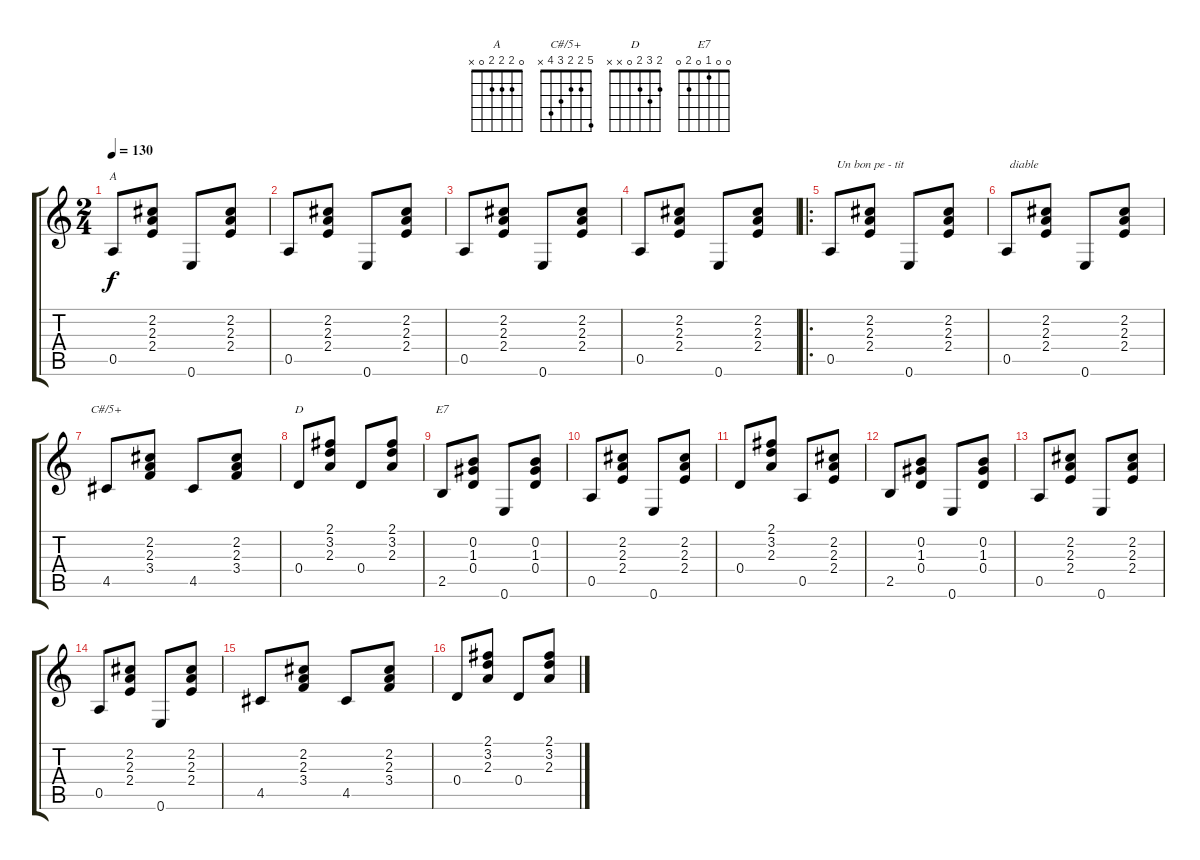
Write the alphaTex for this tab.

\track "" {instrument acousticguitarnylon}
\staff {score tabs}
\tuning (E4 B3 G3 D3 A2 E2) {hide}
\chord ("A" 0 2 2 2 0 x)
\chord ("C#/5+" 5 2 2 3 4 x)
\chord ("D" 2 3 2 0 x x)
\chord ("E7" 0 0 1 0 2 0)
\ts (2 4)
\tempo 130
\clef g2
\ks c
0.5.8{ch "A" dy f instrument acousticguitarnylon} (2.2 2.3 2.4).8 0.6.8 (2.2 2.3 2.4).8 |
0.5.8 (2.2 2.3 2.4).8 0.6.8 (2.2 2.3 2.4).8 |
0.5.8 (2.2 2.3 2.4).8 0.6.8 (2.2 2.3 2.4).8 |
0.5.8 (2.2 2.3 2.4).8 0.6.8 (2.2 2.3 2.4).8 |
\ro
0.5.8{txt "  Un bon pe - tit"} (2.2 2.3 2.4).8 0.6.8 (2.2 2.3 2.4).8 |
0.5.8{txt " diable"} (2.2 2.3 2.4).8 0.6.8 (2.2 2.3 2.4).8 |
4.5.8{ch "C#/5+"} (2.2 2.3 3.4).8 4.5.8 (2.2 2.3 3.4).8 |
0.4.8{ch "D"} (2.1 3.2 2.3).8 0.4.8 (2.1 3.2 2.3).8 |
2.5.8{ch "E7"} (0.2 1.3 0.4).8 0.6.8 (0.2 1.3 0.4).8 |
0.5.8 (2.2 2.3 2.4).8 0.6.8 (2.2 2.3 2.4).8 |
0.4.8 (2.1 3.2 2.3).8 0.5.8 (2.2 2.3 2.4).8 |
2.5.8 (0.2 1.3 0.4).8 0.6.8 (0.2 1.3 0.4).8 |
0.5.8 (2.2 2.3 2.4).8 0.6.8 (2.2 2.3 2.4).8 |
0.5.8 (2.2 2.3 2.4).8 0.6.8 (2.2 2.3 2.4).8 |
4.5.8 (2.2 2.3 3.4).8 4.5.8 (2.2 2.3 3.4).8 |
0.4.8 (2.1 3.2 2.3).8 0.4.8 (2.1 3.2 2.3).8
